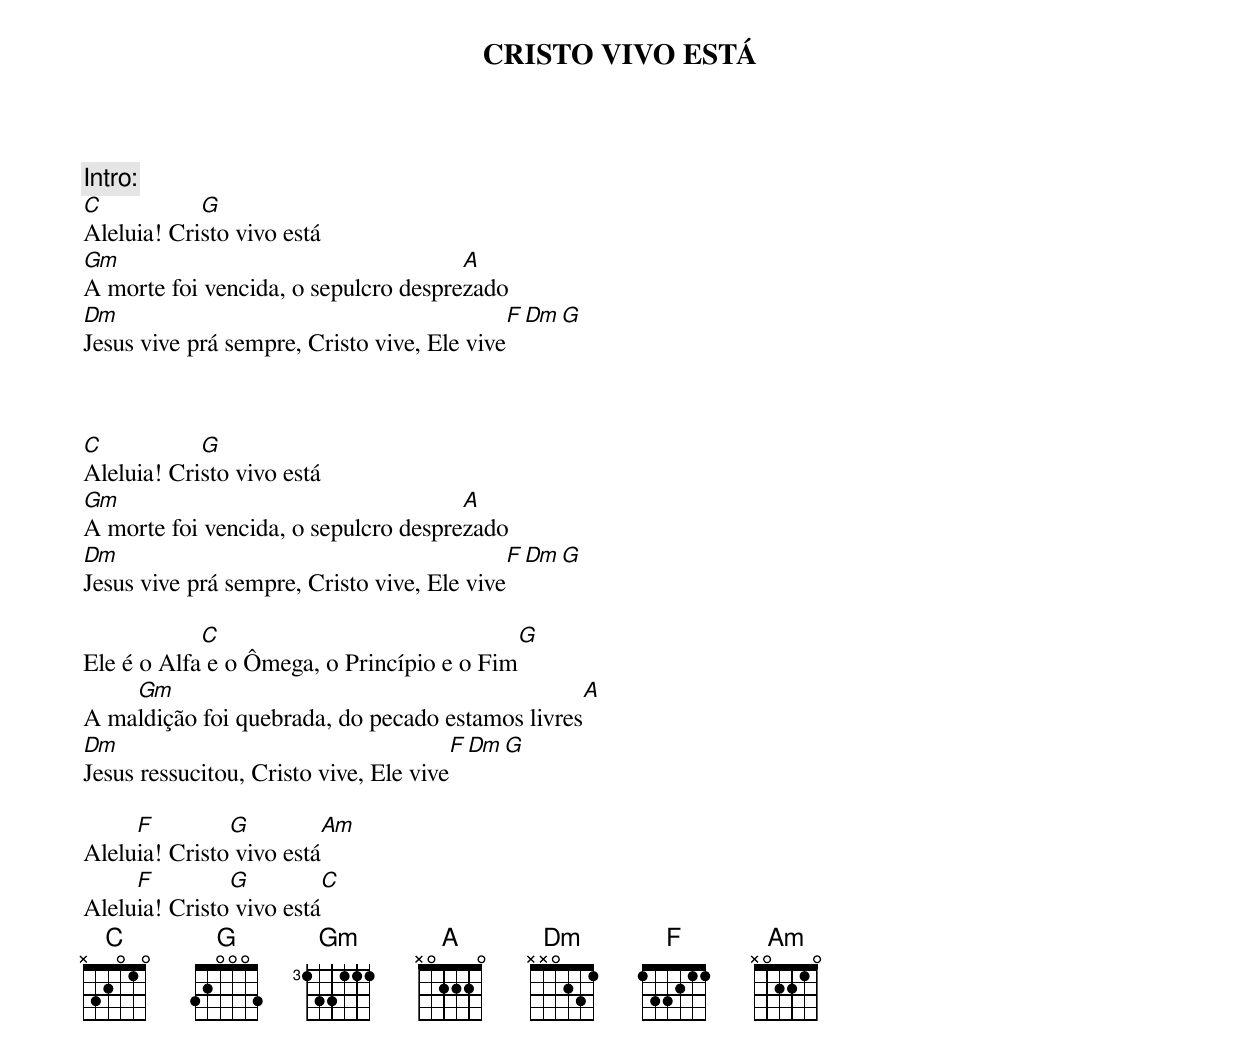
CRISTO VIVO ESTÁ

Intro:
C           G
Aleluia! Cristo vivo está
Gm                                    A
A morte foi vencida, o sepulcro desprezado
Dm                                              F              Dm  G
Jesus vive prá sempre, Cristo vive, Ele vive



C           G
Aleluia! Cristo vivo está
Gm                                    A
A morte foi vencida, o sepulcro desprezado
Dm                                              F              Dm  G
Jesus vive prá sempre, Cristo vive, Ele vive

            C                                    G
Ele é o Alfa e o Ômega, o Princípio e o Fim
    Gm                                            A
A maldição foi quebrada, do pecado estamos livres
Dm                                     F              Dm  G
Jesus ressucitou, Cristo vive, Ele vive

     F         G                 Am
Aleluia! Cristo vivo está
     F         G                  C
Aleluia! Cristo vivo está
